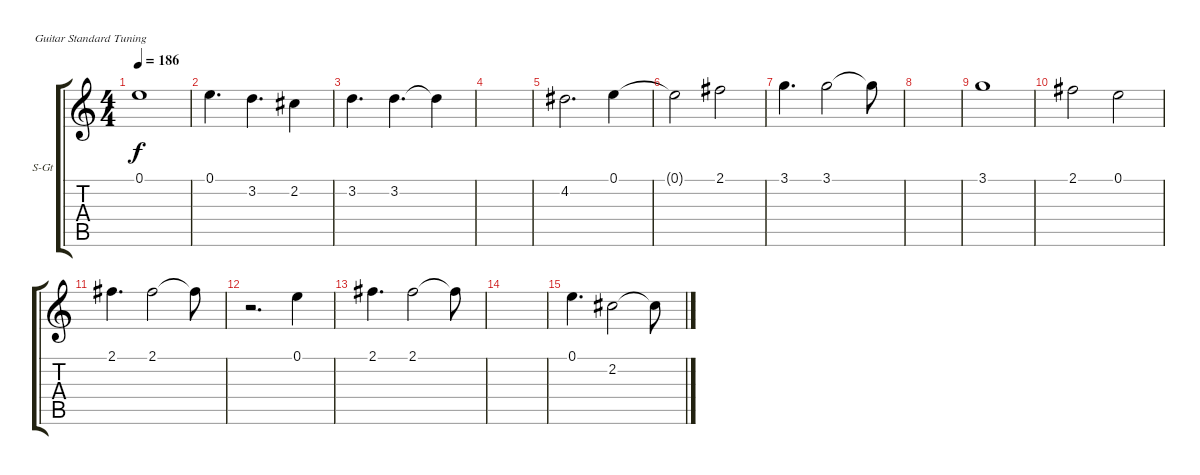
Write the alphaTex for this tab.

\defaultSystemsLayout 4
\bracketExtendMode groupsimilarinstruments
\firstSystemTrackNameOrientation horizontal
\otherSystemsTrackNameOrientation horizontal
\track ("Slavko" "S-Gt") {instrument acousticguitarsteel}
\staff {score tabs}
\tuning (E4 B3 G3 D3 A2 E2)
\ts (4 4)
\tempo 186
\clef g2
\ks c
0.1.1{dy f} |
0.1.4{d} 3.2.4{d} 2.2.4 |
3.2.4{d} 3.2.4{d} 3.2{t}.4 |
|
4.2.2{d} 0.1.4 |
0.1{t}.2 2.1.2 |
3.1.4{d} 3.1.2 3.1{t}.8 |
|
3.1.1 |
2.1.2 0.1.2 |
2.1.4{d} 2.1.2 2.1{t}.8 |
r.2{d} 0.1.4 |
2.1.4{d} 2.1.2 2.1{t}.8 |
|
0.1.4{d} 2.2.2 2.2{t}.8
